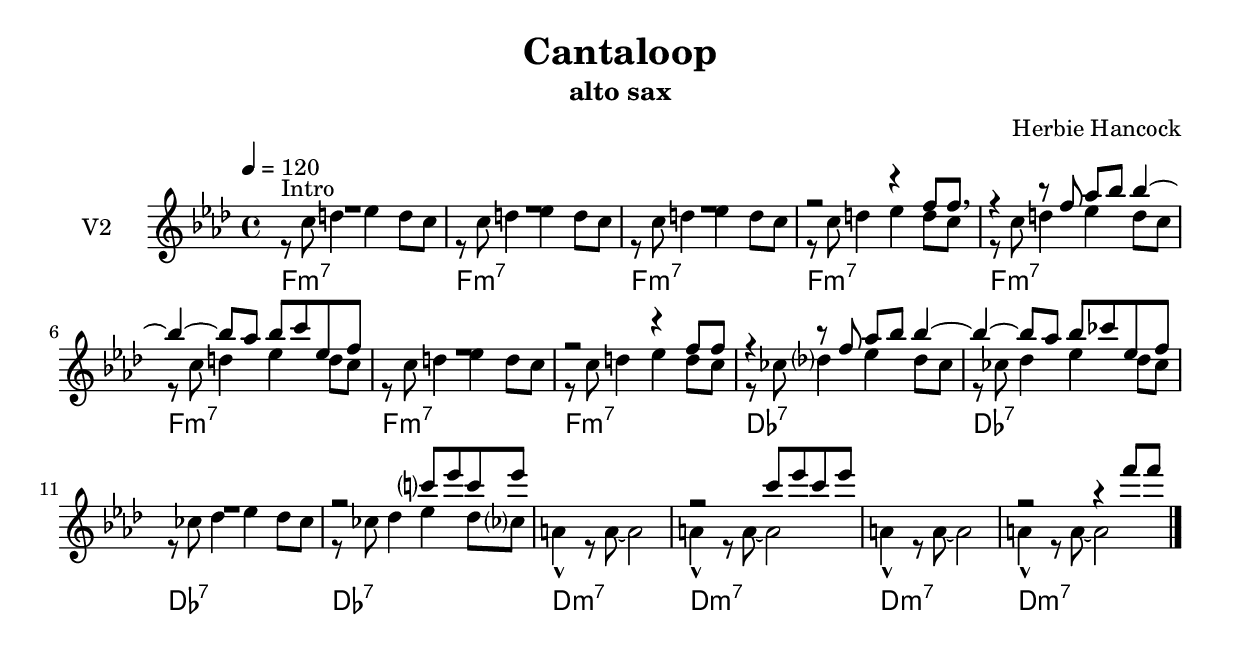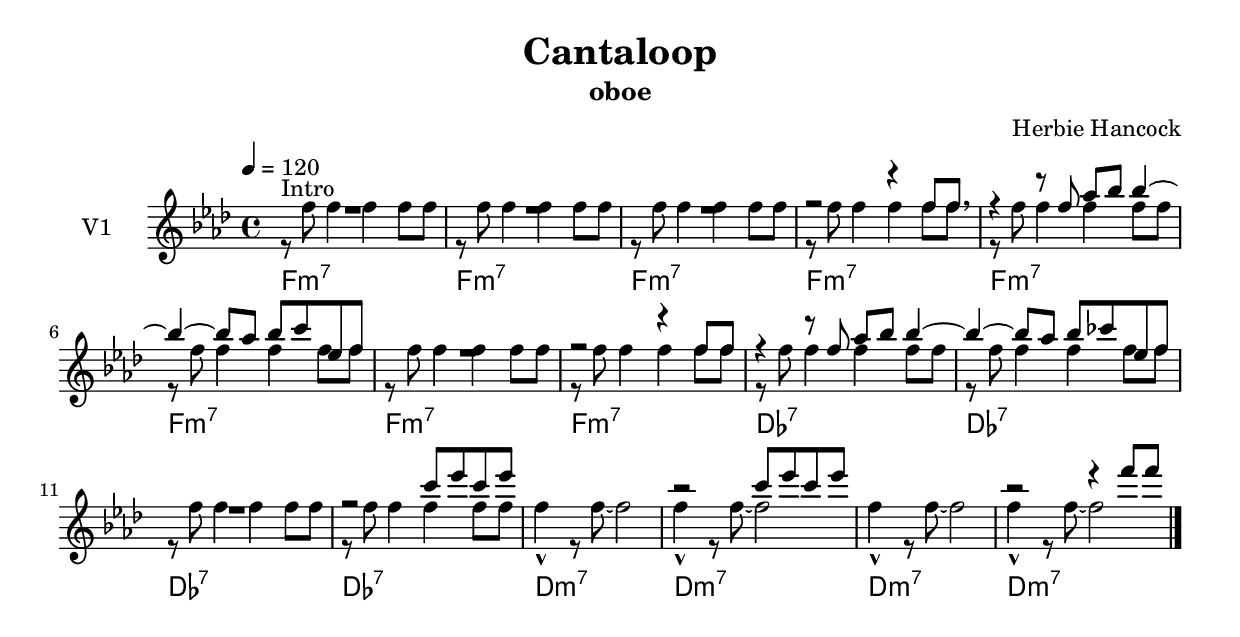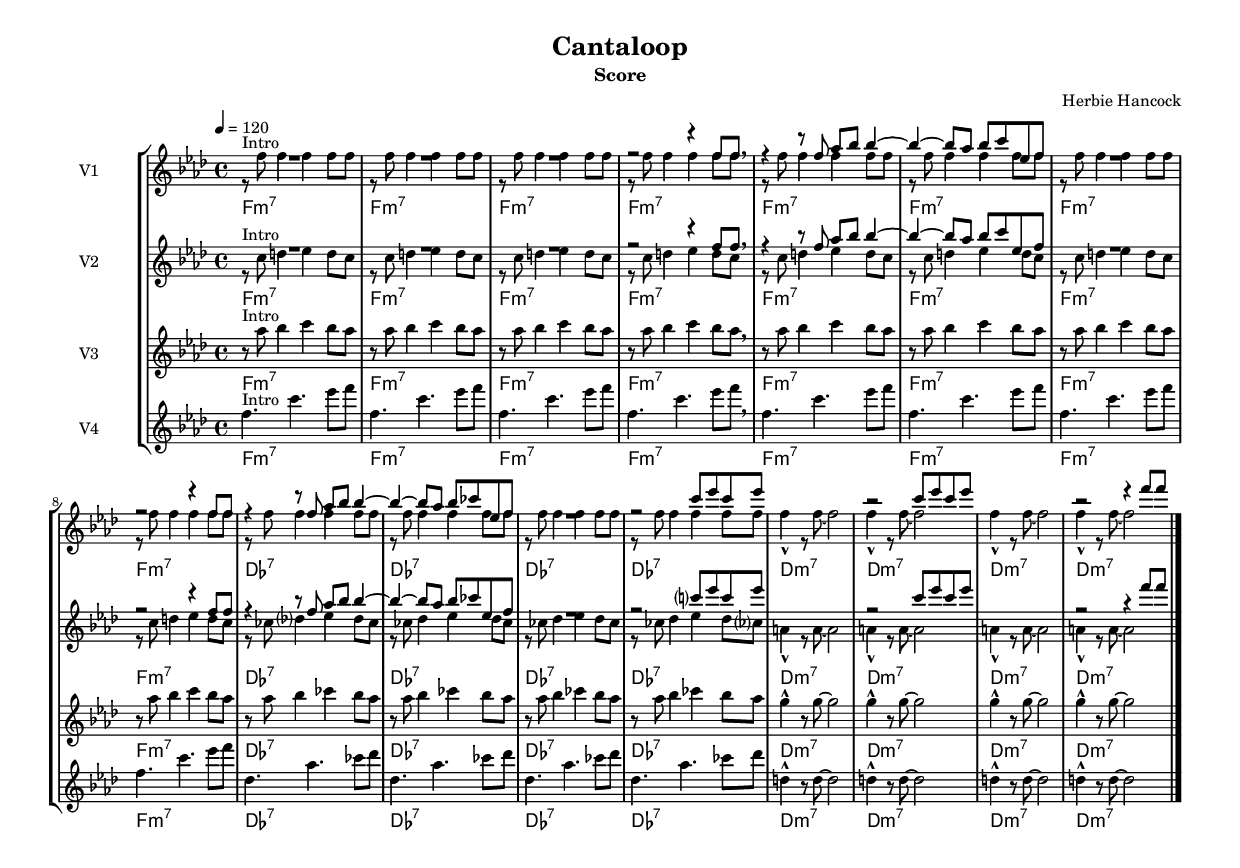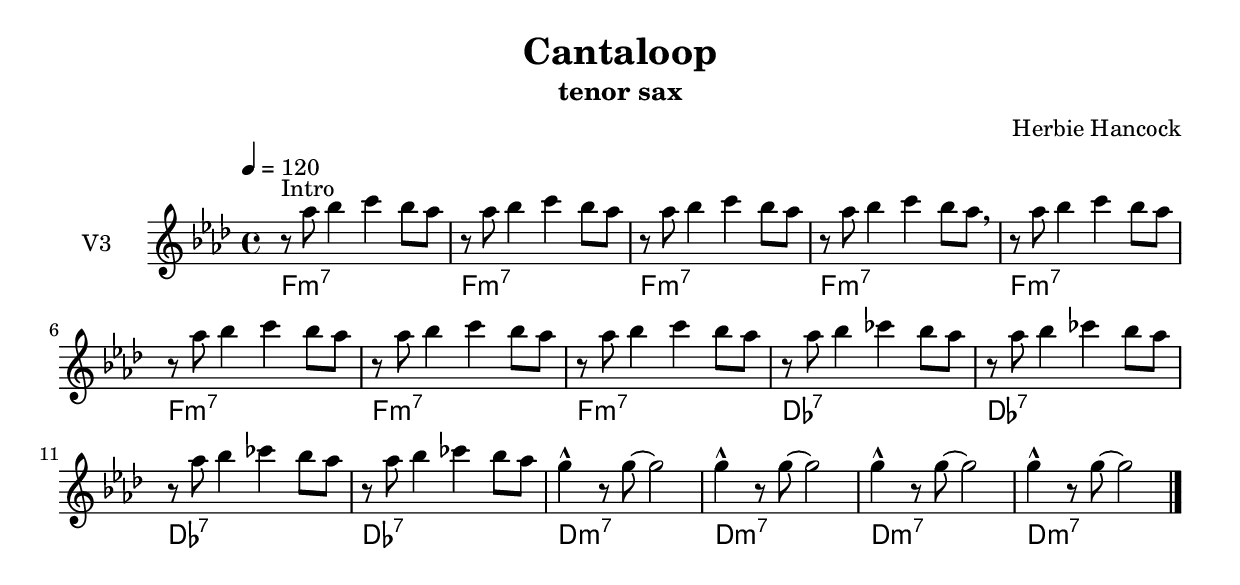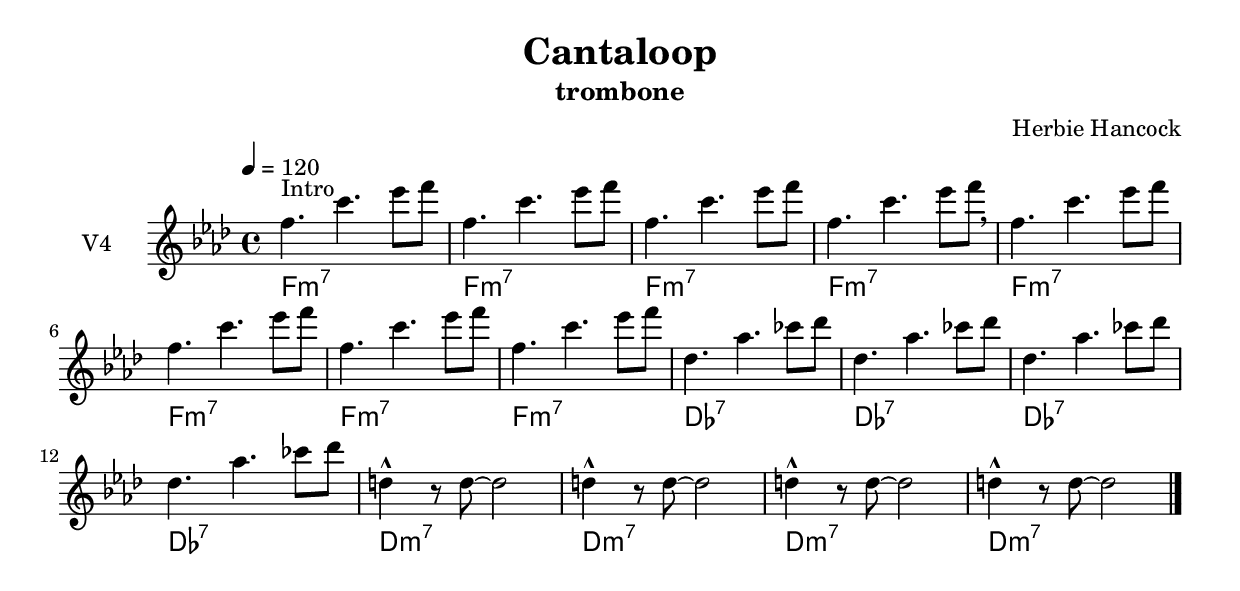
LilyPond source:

% Frescobaldi variables:
% -*- output: cantaloop_windQuartet_scoreAndParts-score.pdf

% TRANSPOSITION and MIDI variables
originpitch = c %c' %bes'% f % c'
originpitchOttava = c'' %c' %bes'% f % c'

targetpitchone = c
targetpitchtwo = a
targetpitchthr = d'
targetpitchfou = c

originpitchone = c % bes %c' %bes'% f % c'
originpitchtwo = c' %bes' %c' %bes'% f % c'
originpitchthr = c, %bes, %c' %bes'% f % c'
originpitchfou = c, %bes, %c' %bes'% f % c'

targetpitch = c'

midiInstrOne = "oboe"
midiInstrTwo = "alto sax"
midiInstrThr = "tenor sax"
midiInstrFou = "trombone"

clefVThree = "treble"
clefVFour = "treble"

% INCLUDE the musical notes (and any variables further used in the books)
%%%%% piece.ly
%%%%% (This is the global definitions file)

\version "2.18.2"

\header{
  title = "Cantaloop"
	composer = "Herbie Hancock"
}

% some things to define in the ..._score.ly file:
%originpitch = c' %c' %bes'% f % c'
%targetpitchone = c'
%targetpitchtwo = c'
%targetpitchthr = c'
%targetpitchfou = c'

%clefVThree = G % alto % bass... 

% midiInstrOne
% midiInstrTwo
% midiInstrThr
% midiInstrFou

globalStyle = {
  \accidentalStyle "modern-cautionary"
}

structure = {
  s1^\markup{Intro} | %\breathe |
  s1 * 3 \breathe %\bar "||" 
  s1 * 12 
  \bar "|."
}

harmonies = \chordmode {
  \repeat volta 2 {
    f1:m7 |
    f1:m7 |
    f1:m7 |
    f1:m7 |
    f1:m7 |
    f1:m7 |
    f1:m7 |
    f1:m7 |
    des1:7 |
    des1:7 |
    des1:7 |
    des1:7 |
    d1:m7 |
    d1:m7 |
    d1:m7 |
    d1:m7 |
  }
}

global = {
  \time 4/4
  \tempo 4 = 120
  \key f \minor 
}

bassLine = \relative c {
  \repeat volta 2{
    \repeat unfold 4 {
      f4. c' ees8 f |
    }
    \repeat unfold 4 {
      f,4. c' ees8 f |
    }
    \repeat unfold 4 {
      des,4. aes' ces8 des |
    }
    \repeat unfold 4 {
      d,4-^ r8 d~ d2 |
    }
  }
}

melody = \relative c' {
  \repeat volta 2 {  
    R1 |
    R1 |
    R1 |
    r2 r4 f8 f |
    r4 r8 f aes bes bes4~ |
    bes4~ bes8 aes bes c ees, f |
    R1 |
    r2 r4 f8 f |
    r4 r8 f aes bes bes4~ |
    bes4~ bes8 aes bes ces ees, f |
    R1 |
    r2 c'8 ees c ees |
    s1 |
    r2 c8 ees c ees |
    s1 
    r2 r4 f8 f
  }
}

one = \transpose \originpitchone \targetpitch {
  <<
    \new ChordNames {
      \transposition \originpitchone
      \harmonies
    }
    \new Voice { 
      \global
      \relative c' {
        \set Staff.instrumentName = #"V1 "
        \set Staff.midiInstrument = \midiInstrOne
        \transposition \originpitchone % for MIDI files? to be verified
        {
          \compressFullBarRests
          <<
            \new Voice = "first" {
              \voiceOne \melody
            }
            \new Voice = "second" {
              \voiceTwo
              \repeat volta 2 {  
                r8 f8 f4 f4 f8 f8 |
                r8 f8 f4 f4 f8 f8 |
                r8 f8 f4 f4 f8 f8 |
                r8 f8 f4 f4 f8 f8 |
                r8 f8 f4 f4 f8 f8 |
                r8 f8 f4 f4 f8 f8 |
                r8 f8 f4 f4 f8 f8 |
                r8 f8 f4 f4 f8 f8 |
                r8 f8 f4 f4 f8 f8 |
                r8 f8 f4 f4 f8 f8 |
                r8 f8 f4 f4 f8 f8 |
                r8 f8 f4 f4 f8 f8 |
                f4-^ r8 f8~ f2 |
                f4-^ r8 f8~ f2 |
                f4-^ r8 f8~ f2 |
                f4-^ r8 f8~ f2 |
              }
            }
          >>
        }
      }
    }
  >>
}    %*********************************

two = \transpose \originpitchtwo \targetpitch {
  <<
    \new ChordNames {
      \transposition \originpitchtwo % for MIDI files? to be verified	
      \harmonies
    }
    \new Voice { 
      \global
      \relative c''{
        \set Staff.instrumentName = #"V2 "
        \set Staff.midiInstrument = \midiInstrTwo
        \transposition \originpitchtwo % for MIDI files? to be verified
        {
          \compressFullBarRests
          <<
            \new Voice = "first" {
              \voiceOne \transpose c c' {\melody}
            }
            \new Voice {
              \voiceTwo
              \repeat volta 2 {  
                r8 c d4 ees d8 c |
                r8 c d4 ees d8 c |
                r8 c d4 ees d8 c |
                r8 c d4 ees d8 c |
                r8 c d4 ees d8 c |
                r8 c d4 ees d8 c |
                r8 c d4 ees d8 c |
                r8 c d4 ees d8 c |
                r8 ces des4 ees des8 ces |
                r8 ces des4 ees des8 ces |
                r8 ces des4 ees des8 ces |
                r8 ces des4 ees des8 ces |
                a4-^ r8 a~ a2 | 
                a4-^ r8 a~ a2 | 
                a4-^ r8 a~ a2 | 
                a4-^ r8 a~ a2 | 
              }
            }
          >>
        }
      }
    }
  >>
}   %*********************************

three = \transpose \originpitchthr \targetpitch {
  <<
    \new ChordNames {
      \transposition \originpitchthr % for MIDI files? to be verified	
      \harmonies
    }
    \new Voice { 
  \global
  \relative c' {
    \set Staff.instrumentName = #"V3 "
    \set Staff.midiInstrument = \midiInstrThr
    \transposition \originpitchthr % for MIDI files? to be verified
    
    %\clef bass %alto
    \clef \clefVThree
    
    \compressFullBarRests
    \repeat volta 2 { 
      r8 aes bes4 c bes8 aes |
      r8 aes bes4 c bes8 aes |
      r8 aes bes4 c bes8 aes |
      r8 aes bes4 c bes8 aes |
      r8 aes bes4 c bes8 aes |
      r8 aes bes4 c bes8 aes |
      r8 aes bes4 c bes8 aes |
      r8 aes bes4 c bes8 aes |
      r8 aes bes4 ces bes8 aes |
      r8 aes bes4 ces bes8 aes |
      r8 aes bes4 ces bes8 aes |
      r8 aes bes4 ces bes8 aes |
      g4-^ r8 g~ g2 | 
      g4-^ r8 g~ g2 | 
      g4-^ r8 g~ g2 | 
      g4-^ r8 g~ g2 | 
    }
  }
}>>}   %*********************************

four = \transpose \originpitchfou \targetpitch {
  <<
    \new ChordNames {
      \transposition \originpitchfou % for MIDI files? to be verified
      \harmonies
    }
    \new Voice { 
      \global
      \relative c {
      \set Staff.instrumentName = #"V4 "
      \set Staff.midiInstrument = \midiInstrFou
      \transposition \originpitchfou % for MIDI files? to be verified
    
      \clef \clefVFour 
      
      \compressFullBarRests
      \bassLine
      }
    }
  >>
}   %**********************************

musicPieceOne = {
  <<
    %\tag #'score \tag #'chords 
    %\new ChordNames {
    %  \harmonies
    %}
    \tag #'score \tag #'v1 \new Staff { 
      << \globalStyle \structure \one >> }
    \tag #'score \tag #'v2 \new Staff { 
      << \globalStyle \structure \two>> }
    \tag #'score \tag #'v3 \new Staff { 
      << \globalStyle \structure \three>> }
    \tag #'score \tag #'v4 \new Staff { 
      << \globalStyle \structure \four>> }
    
  >>
}


%%% Local Variables:
%%% LilyPond-master-file: "cantaloop_windQuartet_scoreAndParts.ly"
%%% End: 
% -*- master: cantaloop_windQuartet_scoreAndParts.ly;
% -*- output: cantaloop_windQuartet_scoreAndParts-score.pdf


\paper{
  print-all-headers = "true"
}
#(set-global-staff-size 14)

% BOOK FOR THE WHOLE SCORE
% 
%    add as many bookparts as there are pieces in the music
\book{
  \bookOutputSuffix "scoreInC"
  \header {
    instrumentName = "Title" % ?
    }
  #(set-global-staff-size 14)
  \bookpart{
    \header{
      subtitle = "Score"
      }
    \score {
      \new StaffGroup \keepWithTag #'score \musicPieceOne
      \layout { 
	#(layout-set-staff-size 14)}
      \midi { }
      \header{
	instrumentName ="Quartet"
      }
    }
  }
  % ... other bookparts come here
}

% BOOKS FOR EACH INSTRUMENT
% 
%    for each instrument, we likewise have a book
% 
% TODO: make more automatisms with variables? possible to put more logic?
% 
#(set-global-staff-size 20)%
\book{
  \bookOutputSuffix \midiInstrOne
  #(set-global-staff-size 20)%
  
  \bookpart{
    \header{
      subtitle = \midiInstrOne
      }
    \score {
      \new StaffGroup \keepWithTag #'v1 \musicPieceOne
      \header{
	instrumentName = \midiInstrOne
      }
    }
  }
  % ... other bookparts
}


#(set-global-staff-size 20)%
\book{
  \bookOutputSuffix \midiInstrTwo
  #(set-global-staff-size 20)%
  
  \bookpart{
    \header{
      subtitle = \midiInstrTwo
      }
    \score {
      \new StaffGroup \keepWithTag #'v2 \musicPieceOne
      \header{
	instrumentName = \midiInstrTwo
      }
    }
  }
  % ... other bookparts
}


#(set-global-staff-size 20)%
\book{
  \bookOutputSuffix \midiInstrThr
  #(set-global-staff-size 20)%
  
  \bookpart{
    \header{
      subtitle = \midiInstrThr
      }
    \score {
      \new StaffGroup \keepWithTag #'v3 \musicPieceOne
      \header{
	instrumentName =\midiInstrThr
      }
    }
  }
  % ... other bookparts
}


#(set-global-staff-size 20)%
\book{
  \bookOutputSuffix \midiInstrFou
  #(set-global-staff-size 20)%
  
  \bookpart{
    \header{
      subtitle = \midiInstrFou
      }
    \score {
      \new StaffGroup \keepWithTag #'v4 \musicPieceOne
      \header{
	instrumentName =\midiInstrFou
      }
    }
  }
  % ... other bookparts
}

